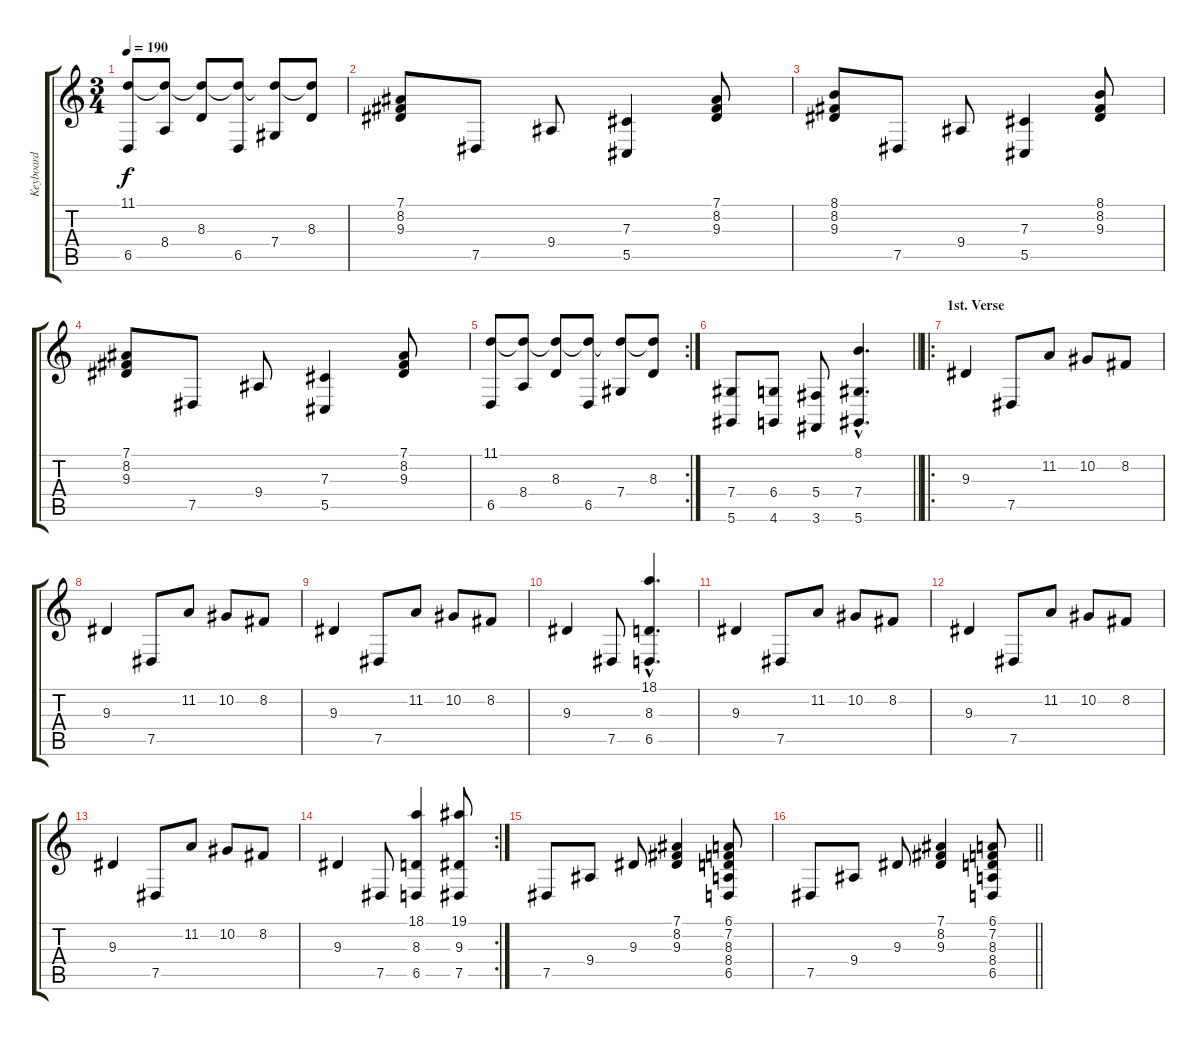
\track ("Keyboard" "Keyboard") {instrument stringensemble1}
\staff {score tabs}
\tuning (Eb4 Bb3 Gb3 Db3 Ab2 Eb2) {hide}
\ts (3 4)
\tempo 190
\clef g2
\ks c
(11.1 6.5).8{dy f} (11.1{t} 8.4).8 (11.1{t} 8.3).8 (11.1{t} 6.5).8 (11.1{t} 7.4).8 (11.1{t} 8.3).8 |
(7.1 8.2 9.3).8 7.5.8 9.4.8 (7.3 5.5).4 (7.1 8.2 9.3).8 |
(8.1 8.2 9.3).8 7.5.8 9.4.8 (7.3 5.5).4 (8.1 8.2 9.3).8 |
(7.1 8.2 9.3).8 7.5.8 9.4.8 (7.3 5.5).4 (7.1 8.2 9.3).8 |
\rc 2
(11.1 6.5).8 (11.1{t} 8.4).8 (11.1{t} 8.3).8 (11.1{t} 6.5).8 (11.1{t} 7.4).8 (11.1{t} 8.3).8 |
\barLineRight lightlight
(7.4 5.6).8 (6.4 4.6).8 (5.4 3.6).8 (8.1{hac} 7.4{hac} 5.6{hac}).4{d} |
\ro
\section ("" "1st. Verse")
9.3.4 7.5.8 11.2.8 10.2.8 8.2.8 |
9.3.4 7.5.8 11.2.8 10.2.8 8.2.8 |
9.3.4 7.5.8 11.2.8 10.2.8 8.2.8 |
9.3.4 7.5.8 (18.1{hac} 8.3{hac} 6.5{hac}).4{d} |
9.3.4 7.5.8 11.2.8 10.2.8 8.2.8 |
9.3.4 7.5.8 11.2.8 10.2.8 8.2.8 |
9.3.4 7.5.8 11.2.8 10.2.8 8.2.8 |
\rc 2
9.3.4 7.5.8 (18.1 8.3 6.5).4 (19.1 9.3 7.5).8 |
7.5.8 9.4.8 9.3.8 (7.1 8.2 9.3).4 (6.1 7.2 8.3 8.4 6.5).8 |
\barLineRight lightlight
7.5.8 9.4.8 9.3.8 (7.1 8.2 9.3).4 (6.1 7.2 8.3 8.4 6.5).8
